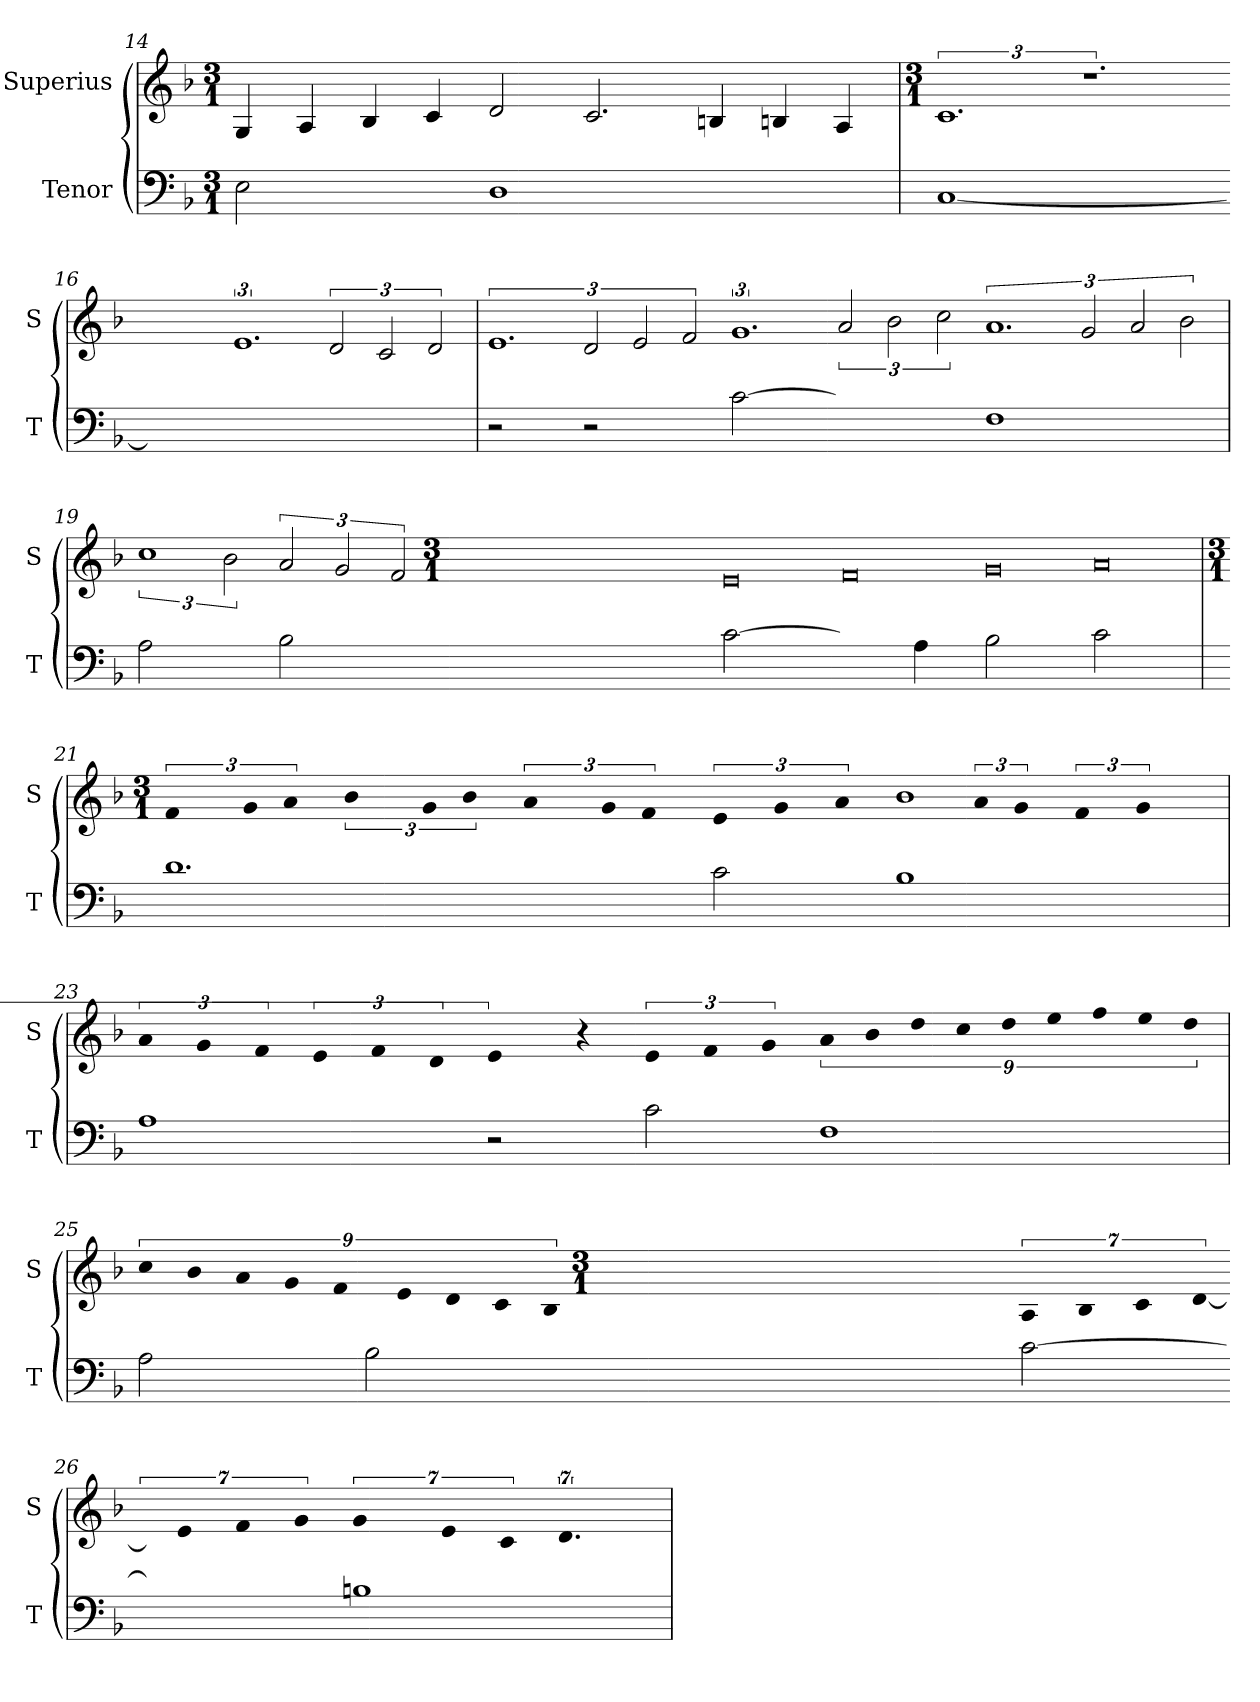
**kern	**kern
*part2	*part1
*staff2	*staff1
*I"Tenor	*I"Superius
*I'T	*I'S
*clefF4	*clefG2
*k[b-]	*k[b-]
*M3/1	*M3/1
=14	=14
!LO:N:vis=2	!
1E	4G/
.	4A/
.	4B-/
.	4c/
!LO:N:vis=1	!
0D	2d/
.	2.c/
.	4Bn/
.	4Bn/
.	4A/
=15	=15
*	*M3/1
!LO:N:vis=1	!
[0C	3%2.c
.	3%2.r
=16-	=16-
!LO:N:vis=1.	!
0.Cyy]	3%2.ryy
.	3%2.e
.	3d/
.	3c/
.	3d/
=17	=17
!LO:N:vis=2	!
1r	3%2.e
!LO:N:vis=2	!
1r	3d/
.	3e/
.	3f/
!LO:N:vis=2	!
[1c	3%2.g
=18-	=18-
!LO:N:vis=2	!
1cyy]	3a/
.	3b-\
.	3cc\
!LO:N:vis=1	!
0F	3%2.a
.	3g/
.	3a/
.	3b-\
=19	=19
!LO:N:vis=2	!
1A	3%2cc
.	3b-\
!LO:N:vis=2	!
1B-	3a/
.	3g/
.	3f/
*	*M3/1
!LO:N:vis=2	!LO:N:vis=0
[1c	1e
=20-	=20-
!LO:N:vis=4	!LO:N:vis=0
2c\yy]	1f
!LO:N:vis=4	!
2A\	.
!LO:N:vis=2	!LO:N:vis=0
1B-	1g
!LO:N:vis=2	!LO:N:vis=0
1c	1a
=21	=21
*	*M3/1
!LO:N:vis=1.	!LO:N:vis=1
0.d	3.f/
!	!LO:N:vis=2
.	6g/
!	!LO:N:vis=1
.	3a/
!	!LO:N:vis=1
.	3.b-\
!	!LO:N:vis=2
.	6g/
!	!LO:N:vis=1
.	3b-\
!	!LO:N:vis=1
.	3.a/
!	!LO:N:vis=2
.	6g/
!	!LO:N:vis=1
.	3f/
=22-	=22-
!LO:N:vis=2	!LO:N:vis=1
1c	3e/
!	!LO:N:vis=1
.	3g/
!	!LO:N:vis=1
.	3a/
!LO:N:vis=1	!LO:N:vis=1
0B-	2b-\
!	!LO:N:vis=2
.	6a/
!	!LO:N:vis=1
.	3g/
!	!LO:N:vis=1
.	3f/
!	!LO:N:vis=0
.	3%2g
=23	=23
!LO:N:vis=1	!LO:N:vis=0
0A	3a/
!	!LO:N:vis=0
.	3g/
!	!LO:N:vis=0
.	3f/
!	!LO:N:vis=0
.	3e/
!	!LO:N:vis=0
.	3f/
!	!LO:N:vis=0
.	3d/
!LO:N:vis=2	!LO:N:vis=00
1r	3%2e
!	!LO:N:vis=0
.	3r
=24-	=24-
!LO:N:vis=2	!LO:N:vis=0
1c	3e/
!	!LO:N:vis=0
.	3f/
!	!LO:N:vis=0
.	3g/
!LO:N:vis=1	!LO:N:vis=1
0F	9%2a/
!	!LO:N:vis=1
.	9%2b-\
!	!LO:N:vis=1
.	9%2dd\
!	!LO:N:vis=1
.	9%2cc\
!	!LO:N:vis=1
.	9%2dd\
!	!LO:N:vis=1
.	9%2ee\
!	!LO:N:vis=1
.	9%2ff\
!	!LO:N:vis=1
.	9%2ee\
!	!LO:N:vis=1
.	9%2dd\
=25	=25
!LO:N:vis=2	!LO:N:vis=1
1A	9%2cc\
!	!LO:N:vis=1
.	9%2b-\
!	!LO:N:vis=1
.	9%2a/
!	!LO:N:vis=1
.	9%2g/
!	!LO:N:vis=1
.	9%2f/
!LO:N:vis=2	!
1B-	.
!	!LO:N:vis=1
.	9%2e/
!	!LO:N:vis=1
.	9%2d/
!	!LO:N:vis=1
.	9%2c/
!	!LO:N:vis=1
.	9%2B-/
*	*M3/1
!LO:N:vis=2	!LO:N:vis=0
[1c	7%2A/
!	!LO:N:vis=0
.	7%2B-/
!	!LO:N:vis=0
.	7%2c/
!	!LO:N:vis=1
.	[7d/
=26-	=26-
!LO:N:vis=2	!LO:N:vis=1
1cyy]	7d/yy]
!	!LO:N:vis=0
.	7%2e/
!	!LO:N:vis=0
.	7%2f/
!	!LO:N:vis=0
.	7%2g/
!LO:N:vis=1	!LO:N:vis=00
0Bn	7%4g
!	!LO:N:vis=0
.	7%2e/
!	!LO:N:vis=0
.	7%2c/
!	!LO:N:vis=00.
.	7%6d
=	=
*-	*-
